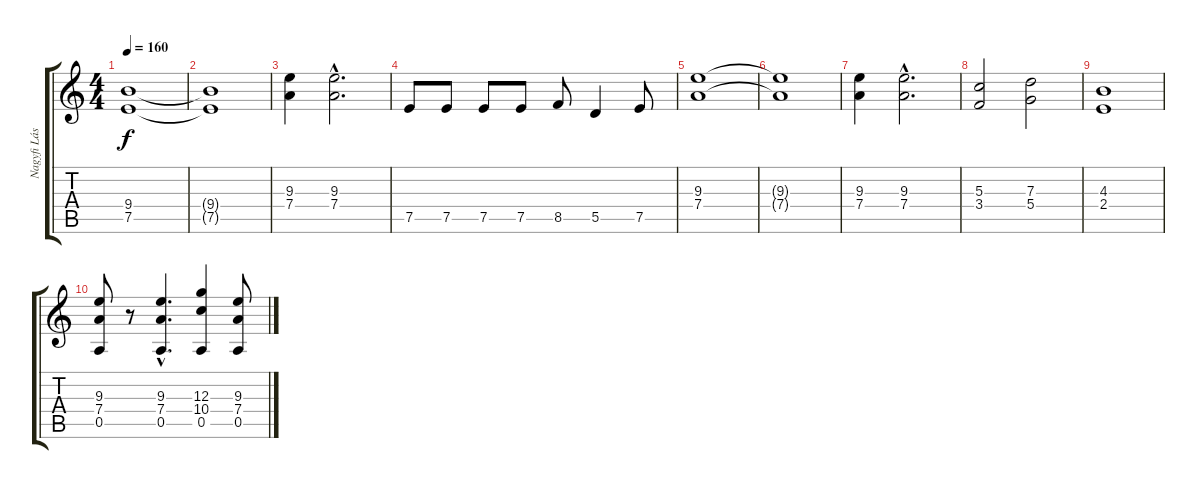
\track ("Nagyfi László" "Nagyfi Lás") {instrument distortionguitar}
\staff {score tabs}
\tuning (E4 B3 G3 D3 A2 E2) {hide}
\ts (4 4)
\tempo 160
\clef g2
\ks c
(9.4 7.5).1{dy f} |
(9.4{t} 7.5{t}).1 |
(9.3 7.4).4 (9.3{hac} 7.4{hac}).2{d} |
7.5.8 7.5.8 7.5.8 7.5.8 8.5.8 5.5.4 7.5.8 |
(9.3 7.4).1 |
(9.3{t} 7.4{t}).1 |
(9.3 7.4).4 (9.3{hac} 7.4{hac}).2{d} |
(5.3 3.4).2 (7.3 5.4).2 |
(4.3 2.4).1 |
(9.3 7.4 0.5).8 r.8 (9.3{hac} 7.4{hac} 0.5{hac}).4{d} (12.3 10.4 0.5).4 (9.3 7.4 0.5).8
